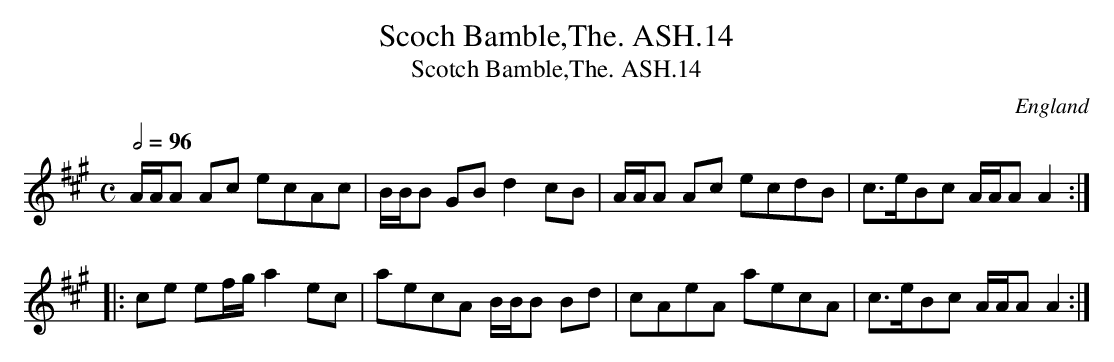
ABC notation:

X:1
T:Scoch Bamble,The. ASH.14
T:Scotch Bamble,The. ASH.14
L:1/8
M:C
O:England
Q:1/2=96
K:A
A/2A/2A Ac ecAc | B/2B/2B GB d2 cB |\
A/2A/2A Ac ecdB | c>eBc A/2A/2A A2:|!
|:ce ef/2g/2 a2 ec | aecA B/2B/2B Bd |\
cAeA aecA | c>eBc A/2A/2A A2 :|
